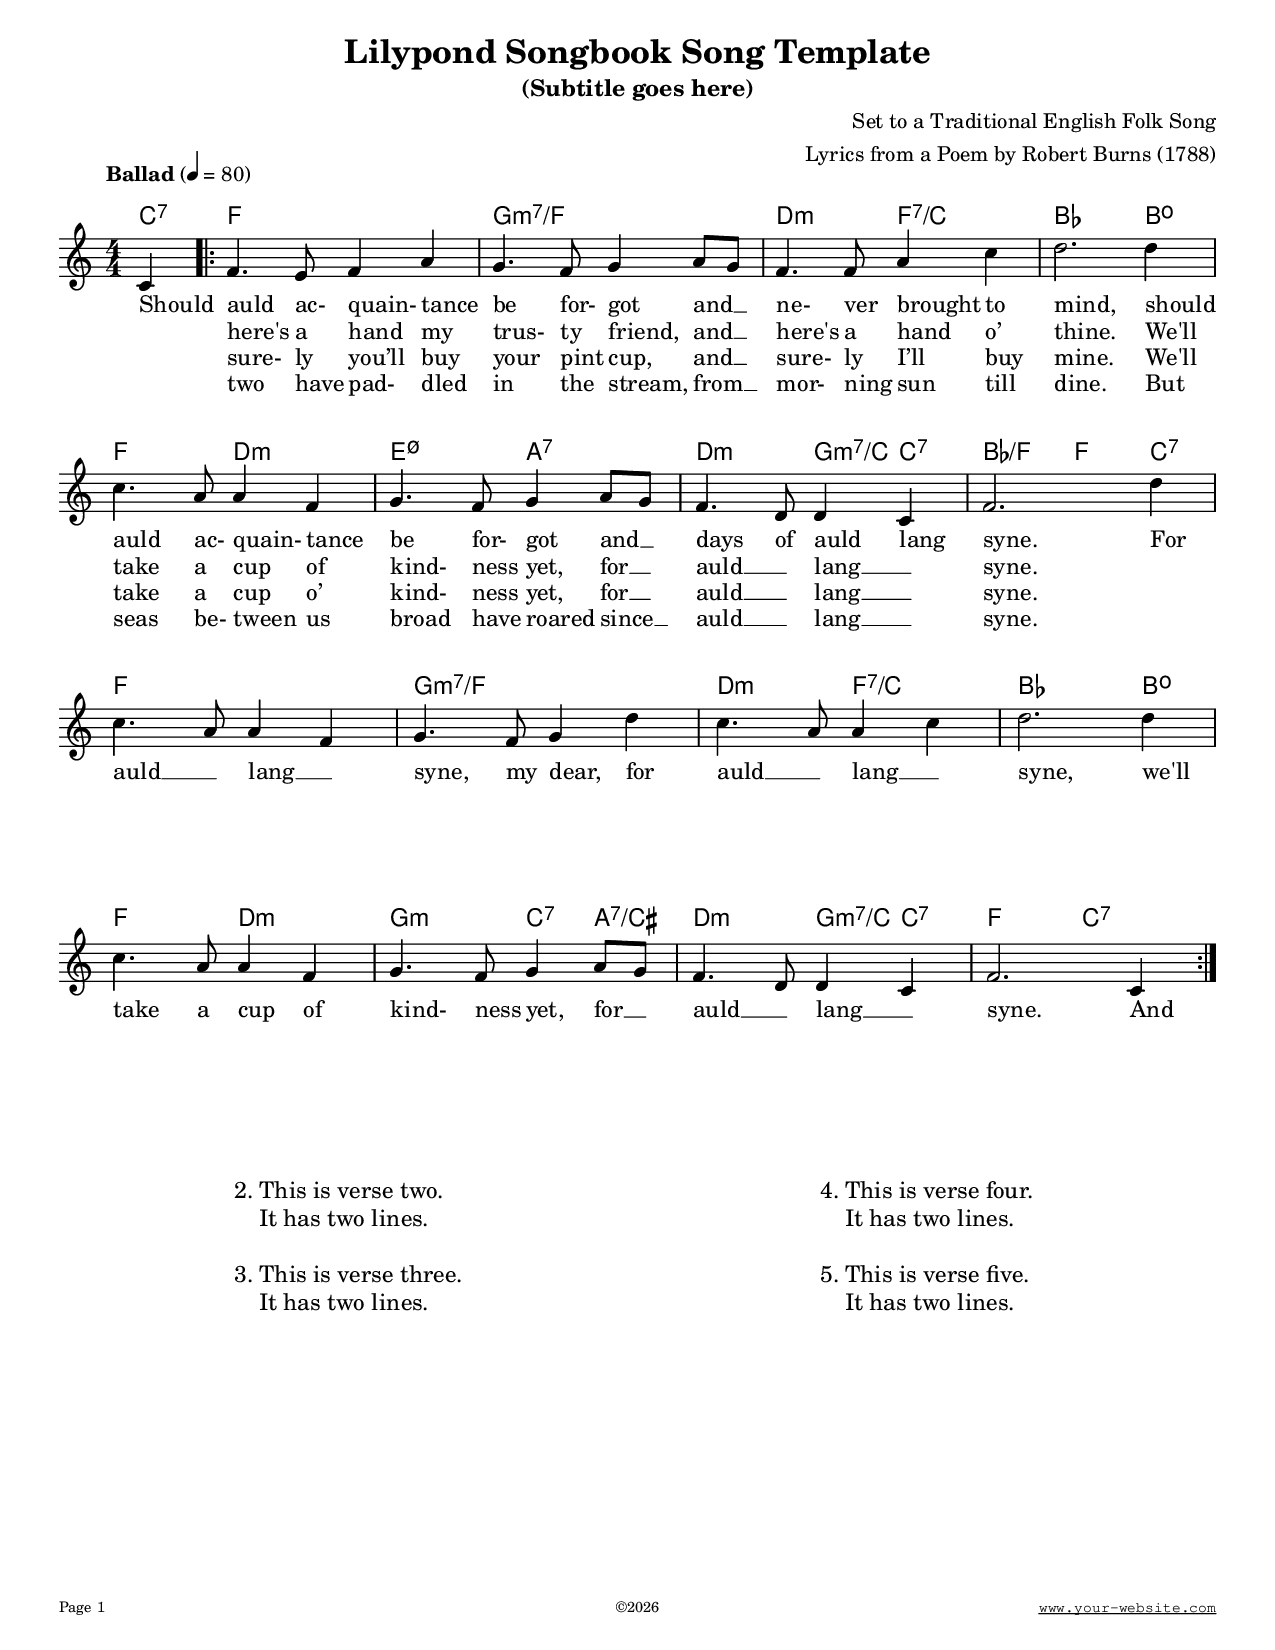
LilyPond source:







%%%% Lilypond legit music stylesheet


% Lilypond version information
\version "2.18.2"



% These variables shouldn't change between lead sheets
copyright_year = #(strftime "%Y" (localtime (current-time)))
website = "www.your-website.com"



% Set global staff size
#(set-global-staff-size 18)



% Specify how we want to typset our chords. We only use chords out of my preferred system.
chExceptionMusic = {
<c e g a>1-\markup {\raise #0.7 \magnify #0.95 {6}}						%%%% c:6
<c e g b>1-\markup {\raise #0.7 \tiny{ \hspace #0.2 \triangle ##f}}		%%%% c:maj7
<c ees g a>1-\markup {m \raise #0.7 \magnify #0.95 {6}}					%%%% c:m6
<c ees g b>1-\markup {m \raise #0.7 \tiny{ \triangle ##f}}				%%%% c:m7+
<c e g bes>1-\markup {\raise #0.7 \magnify #0.95 {7}}					%%%% c:7
<c ees g bes>1-\markup { m \raise #0.7  \magnify #0.95 {7}}				%%%% c:m7
<c ees ges>1-\markup {\hspace #0.05 \raise #0.7 \large{o}}				%%%% c:dim
<c ees ges bes>1-\markup { \hspace #0.05 \raise #0.7 \large{ø}}			%%%% c:m7.5-
<c f g>1-\markup {sus}													%%%% c:sus4

% In this chord system, we don't need major 9 chords, so we
% override the major 9 chord slot to represent major 7 augmented chord,
% which we represent this with a triangle with a slash through it
<c e g b d'>1- \markup {\hspace #0.4 \combine \raise #0.5 \tiny \bold \triangle ##f \translate #(cons -0.2 0.3) \rotate #60 —} %%%% c:maj9
}

% Tell lilypond to use our custom chord symbols
chExceptions = #(append (sequential-music-to-chord-exceptions chExceptionMusic #t) ignatzekExceptions)







% Customize paper settings
\paper {
#(set-paper-size "letter")
indent = 0\mm

% Use custom fonts
%#(define fonts (make-pango-font-tree "Merriweather" "Helvetica Neue" "Consolas" (/ staff-height pt 20)))

% Custom headers and footers for pages 2 and on
print-page-number = ##t
print-first-page-number = ##t
evenHeaderMarkup = \markup \null 
oddHeaderMarkup = \markup \null 

% Make nice footers
% See http://lilypond.org/doc/v2.12/Documentation/user/lilypond/Align
oddFooterMarkup = \markup{\fill-line{
\line{\teeny{Page 
\on-the-fly \print-page-number-check-first
\fromproperty #'page:page-number-string
}}
\line{\teeny{ \concat{\char ##x00A9 \copyright_year}}}
\line{\teeny{\underline \typewriter \website}}
}}
evenFooterMarkup = \oddFooterMarkup

}





% Macros for improvisation slashes
improvSlashesOn = {\improvisationOn \override NoteHead.style = #'slash \hide Stem }
improvSlashesOff = {\improvisationOff \revert NoteHead.style \undo \hide Stem }
crOn = \override NoteHead.style = #'cross
crOff = \revert NoteHead.style




% Ability to nicely parenthesize notes
% From http://lsr.di.unimi.it/LSR/Snippet?id=902
startParenthesis = {
  \once \override ParenthesesItem.stencils = #(lambda (grob)
        (let ((par-list (parentheses-item::calc-parenthesis-stencils grob)))
          (list (car par-list) point-stencil )))
}

endParenthesis = {
  \once \override ParenthesesItem.stencils = #(lambda (grob)
        (let ((par-list (parentheses-item::calc-parenthesis-stencils grob)))
          (list point-stencil (cadr par-list))))
}




% Ability to nicely parenthesize chord symbols
% From http://lilypond.1069038.n5.nabble.com/parenthesize-chord-td133330.html
#(define (left-parenthesis-ignatzek-chord-names in-pitches bass inversion context) 
(markup #:line ("( " (ignatzek-chord-names in-pitches bass inversion context)))) 

#(define (right-parenthesis-ignatzek-chord-names in-pitches bass inversion context) 
(markup #:line ((ignatzek-chord-names in-pitches bass inversion context) " )"))) 

LPC = { \set chordNameFunction = #left-parenthesis-ignatzek-chord-names } 
RPC = { \set chordNameFunction = #right-parenthesis-ignatzek-chord-names } 
NPC = { \unset chordNameFunction } 




% Extend laissez vibrer ties
extendLV =
#(define-music-function (parser location further) (number?)
#{
  \once \override LaissezVibrerTie.X-extent = #'(0 . 0)
  \once \override LaissezVibrerTie.details.note-head-gap = #(/ further -2)
  \once \override LaissezVibrerTie.extra-offset = #(cons (/ further 2) 0)
#})




% Merge rests in polyphonic contexts
#(define (rest-score r)
  (let ((score 0)
	(yoff (ly:grob-property-data r 'Y-offset))
	(sp (ly:grob-property-data r 'staff-position)))
    (if (number? yoff)
	(set! score (+ score 2))
	(if (eq? yoff 'calculation-in-progress)
	    (set! score (- score 3))))
    (and (number? sp)
	 (<= 0 2 sp)
	 (set! score (+ score 2))
	 (set! score (- score (abs (- 1 sp)))))
    score))

#(define (merge-rests-on-positioning grob)
  (let* ((can-merge #f)
	 (elts (ly:grob-object grob 'elements))
	 (num-elts (and (ly:grob-array? elts)
			(ly:grob-array-length elts)))
	 (two-voice? (= num-elts 2)))
    (if two-voice?
	(let* ((v1-grob (ly:grob-array-ref elts 0))
	       (v2-grob (ly:grob-array-ref elts 1))
	       (v1-rest (ly:grob-object v1-grob 'rest))
	       (v2-rest (ly:grob-object v2-grob 'rest)))
	  (and
	   (ly:grob? v1-rest)
	   (ly:grob? v2-rest)
	   (let* ((v1-duration-log (ly:grob-property v1-rest 'duration-log))
		  (v2-duration-log (ly:grob-property v2-rest 'duration-log))
		  (v1-dot (ly:grob-object v1-rest 'dot))
		  (v2-dot (ly:grob-object v2-rest 'dot))
		  (v1-dot-count (and (ly:grob? v1-dot)
				     (ly:grob-property v1-dot 'dot-count -1)))
		  (v2-dot-count (and (ly:grob? v2-dot)
				     (ly:grob-property v2-dot 'dot-count -1))))
	     (set! can-merge
		   (and
		    (number? v1-duration-log)
		    (number? v2-duration-log)
		    (= v1-duration-log v2-duration-log)
		    (eq? v1-dot-count v2-dot-count)))
	     (if can-merge
		 ;; keep the rest that looks best:
		 (let* ((keep-v1? (>= (rest-score v1-rest)
				      (rest-score v2-rest)))
			(rest-to-keep (if keep-v1? v1-rest v2-rest))
			(dot-to-kill (if keep-v1? v2-dot v1-dot)))
		   ;; uncomment if you're curious of which rest was chosen:
		   ;;(ly:grob-set-property! v1-rest 'color green)
		   ;;(ly:grob-set-property! v2-rest 'color blue)
		   (ly:grob-suicide! (if keep-v1? v2-rest v1-rest))
		   (if (ly:grob? dot-to-kill)
		       (ly:grob-suicide! dot-to-kill))
		   (ly:grob-set-property! rest-to-keep 'direction 0)
		   (ly:rest::y-offset-callback rest-to-keep)))))))
    (if can-merge
	#t
	(ly:rest-collision::calc-positioning-done grob))))

#(define merge-multi-measure-rests-on-Y-offset
  ;; Call this to get the 'Y-offset of a MultiMeasureRest.
  ;; It keeps track of other MultiMeasureRests in the same NonMusicalPaperColumn
  ;; and StaffSymbol. If two are found, delete one and return 0 for Y-offset of
  ;; the other one.
  (let ((table (make-weak-key-hash-table)))
    (lambda (grob)
      (let* ((ssymb (ly:grob-object grob 'staff-symbol))
	     (nmcol (ly:grob-parent grob X))
	     (ssymb-hash (or (hash-ref table ssymb)
			     (hash-set! table ssymb (make-hash-table))))
	     (othergrob (hash-ref ssymb-hash nmcol)))
	    (if (ly:grob? othergrob)
		(begin
		  ;; Found the other grob in this staff/column,
		  ;; delete it and move ours.
		  (ly:grob-suicide! othergrob)
		  (hash-remove! ssymb-hash nmcol)
		  0)
		(begin
		  ;; Just save this grob and return the default value.
		  (hash-set! ssymb-hash nmcol grob)
		  (ly:staff-symbol-referencer::callback grob)))))))


mergeRestsOn = {
  \override Staff.RestCollision #'positioning-done = #merge-rests-on-positioning
  \override Staff.MultiMeasureRest #'Y-offset = #merge-multi-measure-rests-on-Y-offset
}

mergeRestsOff = {
  \revert Staff.RestCollision #'positioning-done
  \revert Staff.MultiMeasureRest #'Y-offset
}




% Assemble the header
\header {
title = "Lilypond Songbook Song Template"
subtitle = "(Subtitle goes here)"
composer = "Set to a Traditional English Folk Song"
arranger = "Lyrics from a Poem by Robert Burns (1788)"
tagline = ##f
}


% Set to ##t if your score is less than one page:
\paper {
ragged-last-bottom = ##f
ragged-bottom = ##f


% need to adjust extra lyrics spacing sometimes
last-bottom-spacing =
    #'((basic-distance . 42)
       (minimum-distance . 12)
       (padding . 22)
       (stretchability . 12))


}


theChords = \chordmode { \transpose c c { 
\set chordNameExceptions = #chExceptions
\override ParenthesesItem.font-size = #2
c4:7

f1 g:m7/f d2:m f:7/c bes2. b4:dim
f2 d:m e2:m7.5- a:7 d2:m g4:m7/c c:7
bes2:/f f4 c:7

f1 g:m7/f d2:m f:7/c bes2. b4:dim
f2 d:m g2:m c4:7 a:7/cis d2:m g4:m7/c c:7
f2 c:7
}}



theNotes = \transpose c c { \relative c' { 
\set Staff.midiInstrument = "acoustic grand"
\numericTimeSignature
\set Staff.printKeyCancellation = ##f
\override ParenthesesItem.font-size = #5
\override ParenthesesItem.padding = #1
\once \override Score.MetronomeMark #'extra-offset = #'(0.0 . 2.0)
\override Glissando #'style = #' trill

\tempo "Ballad" 4=80

\partial 4 c4 \bar ".|:"

f4. e8 f4 a
g4. f8 g4 a8 g
f4. f8 a4 c
d2. d4 \break
c4. a8 a4 f
g4. f8 g4 a8 g
f4. d8 d4 c 
f2. d'4 \break
c4. a8 a4 f
g4. f8 g4 d'
c4. a8 a4 c
d2. d4 \break
c4. a8 a4 f
g4. f8 g4 a8 g 
f4. d8 d4 c 
f2. c4 \bar ":|."

}}






theWords = \lyricmode {


<<
{
Should auld ac- quain- tance be for- got
and __ _ ne- ver brought to mind,
should auld ac- quain- tance be for- got
and __ _ days of auld lang syne.

For auld __ _ lang __ _ syne, my dear,
for auld __ _ lang __ _ syne,
we'll take a cup of kind- ness yet,
for __ _ auld __ _ lang __ _ syne.

And
 
}

\new Lyrics { 
\set associatedVoice = "theNotes"
_ 
here's a hand my trus- ty friend,
and __ _ here's a hand o’ thine.
We'll take a cup of kind- ness yet,
for __ _ auld __ _ lang __ _ syne.


}

\new Lyrics {
\set associatedVoice = "theNotes"
_ 
sure- ly you’ll buy your pint cup,
and __ _  sure- ly I’ll buy mine.
We'll take a cup o’ kind- ness yet,
for __ _ auld __ _ lang __ _ syne.


}


\new Lyrics {
\set associatedVoice = "theNotes"
_ 
two have pad- dled in the stream,
from __ _ mor- ning sun till dine.
But seas be- tween us broad have roared
since __ _ auld __ _ lang __ _ syne.

}

>>

}







%{ 
If you want to make a midi file to listen to and check your notes, uncomment the \midi line. Then
comment out the \new ChordNames line, because if you leave it in, Lilypond will generate ugly midi
chords
%}
\score {
<<
\set Score.markFormatter = #format-mark-box-alphabet
\new ChordNames \theChords
\new Staff \with {\consists "Pitch_squash_engraver"} \theNotes
\addlyrics { \theWords }

>>
\layout{
\context {\Score \remove "Bar_number_engraver"}
\context{\Lyrics 
\override LyricText.font-name = #"New Century Schoolbook"
\override LyricText.self-alignment-X = #LEFT
}}
%\midi {\tempo 4 = 200}

}





\markup {
\override #'(font-name . "New Century Schoolbook")
\large
  
\fill-line { 
\hspace #20.6 % moves the column off the left margin;
% can be removed if space on the page is tight
\column {\line { \bold "2."  \column {
"This is verse two."
"It has two lines."}}
\combine \null \vspace #1 % adds vertical spacing between verses
\line { \bold "3."
\column {
"This is verse three."
"It has two lines."
}
}
}
\hspace #0.0 % adds horizontal spacing between columns;
\column {
\line { \bold "4."
\column {
"This is verse four."
"It has two lines."
}
}
\combine \null \vspace #1 % adds vertical spacing between verses
\line { \bold "5."
\column {
"This is verse five."
"It has two lines."
}
}
}
\hspace #0.0 % gives some extra space on the right margin;
% can be removed if page space is tight
}}


